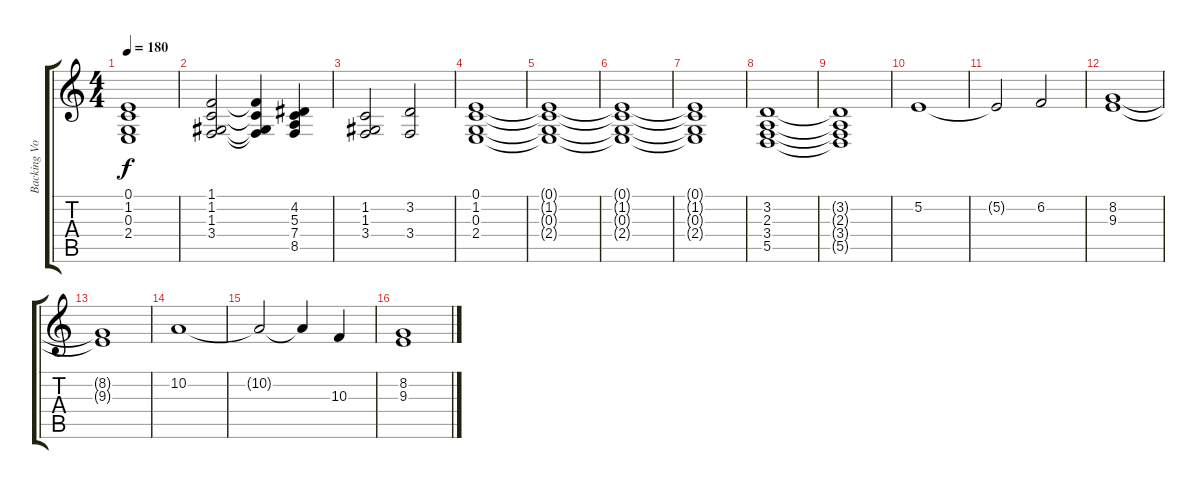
\track ("Backing Vocals" "Backing Vo") {instrument choiraahs}
\staff {score tabs}
\tuning (E4 B3 G3 D3 A2 E2) {hide}
\ts (4 4)
\tempo 180
\clef g2
\ks c
(0.1{t} 1.2{t} 0.3{t} 2.4{t}).1{dy f} |
(1.1 1.2 1.3 3.4).2 (1.1{t} 1.2{t} 1.3{t} 3.4{t}).4 (4.2 5.3 7.4 8.5).4 |
(1.2 1.3 3.4).2 (3.2 3.4).2 |
(0.1 1.2 0.3 2.4).1 |
(0.1{t} 1.2{t} 0.3{t} 2.4{t}).1 |
(0.1{t} 1.2{t} 0.3{t} 2.4{t}).1 |
(0.1{t} 1.2{t} 0.3{t} 2.4{t}).1 |
(3.2 2.3 3.4 5.5).1 |
(3.2{t} 2.3{t} 3.4{t} 5.5{t}).1 |
5.2.1 |
5.2{t}.2 6.2.2 |
(8.2 9.3).1 |
(8.2{t} 9.3{t}).1 |
10.2.1 |
10.2{t}.2 10.2{t}.4 10.3.4 |
(8.2 9.3).1
